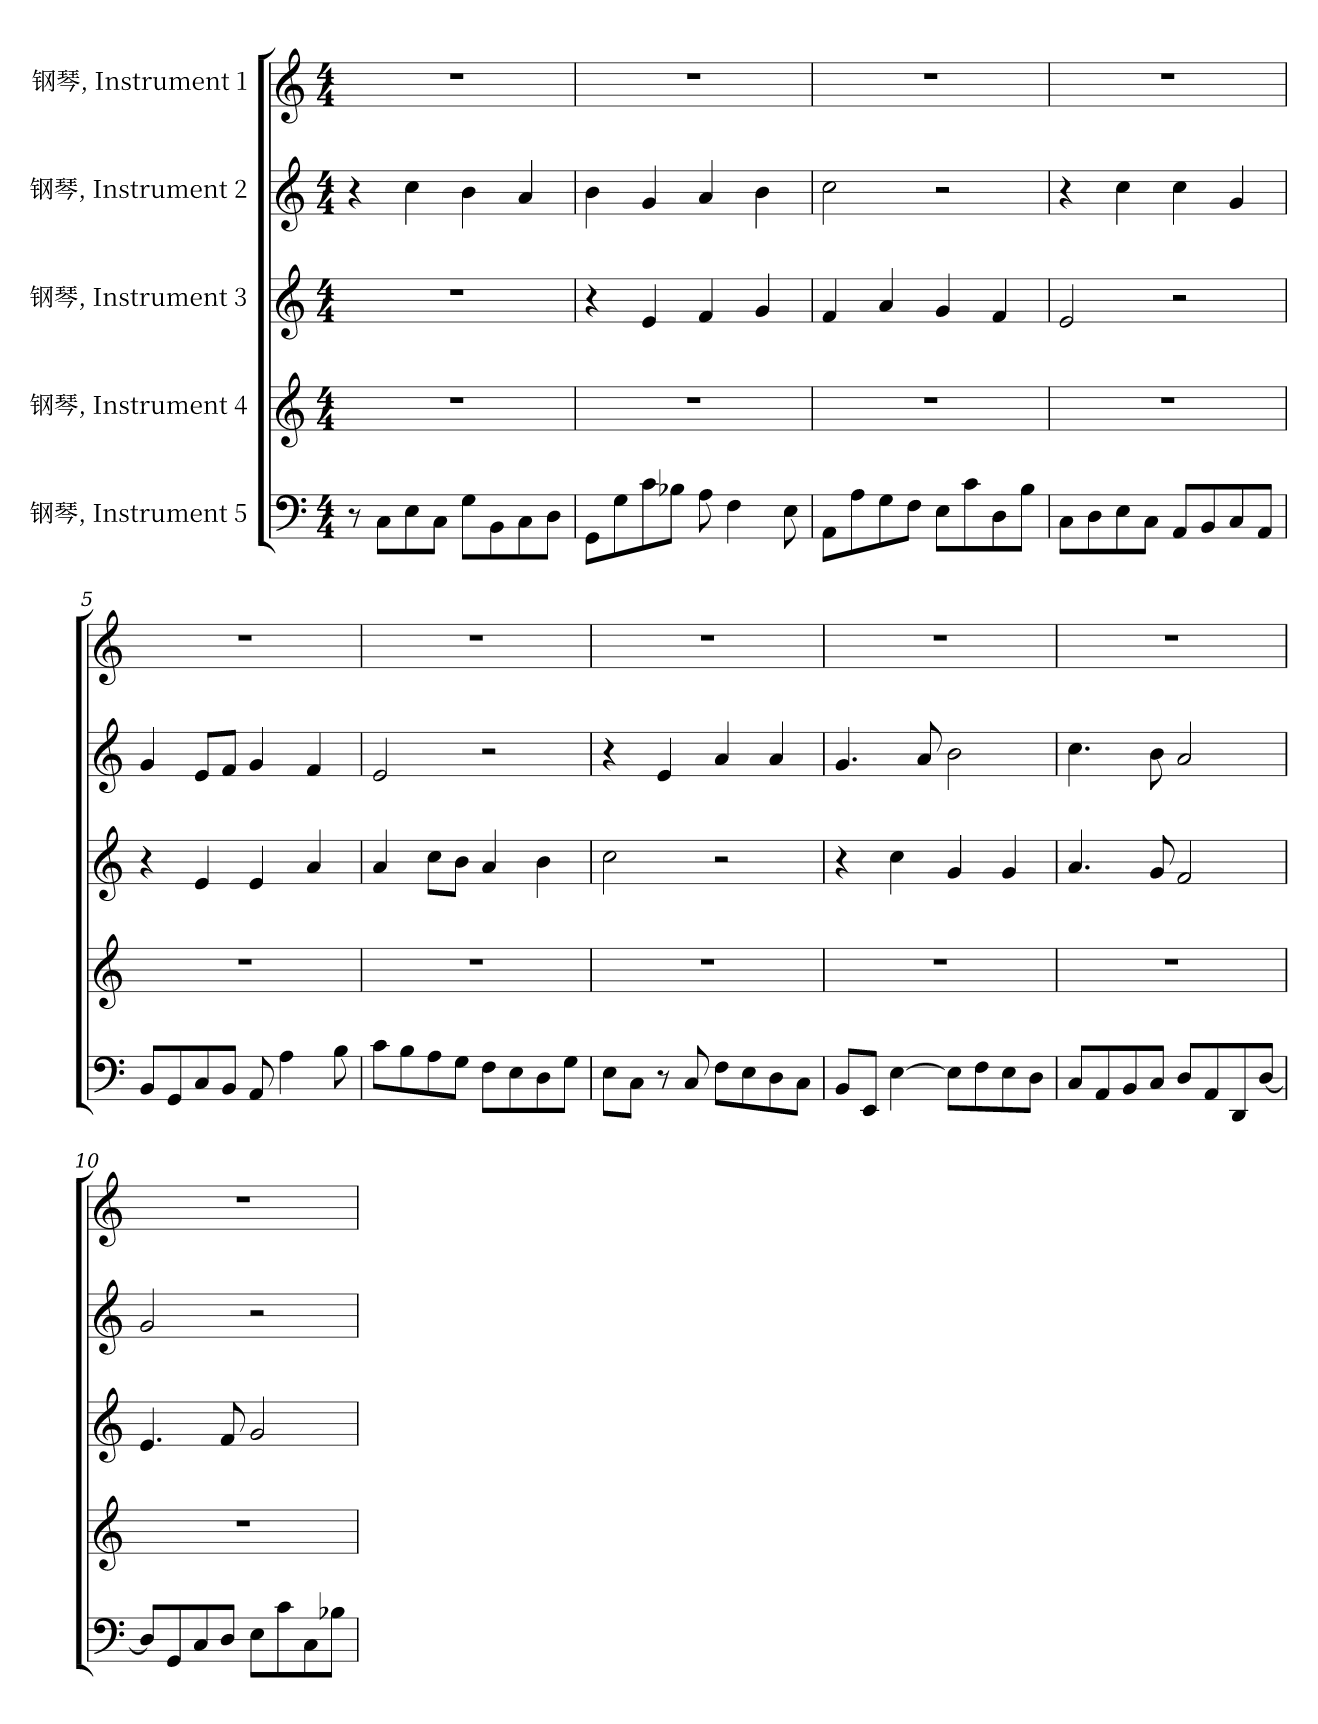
**kern	**kern	**kern	**kern	**kern
*part5	*part4	*part3	*part2	*part1
*staff5	*staff4	*staff3	*staff2	*staff1
*I"钢琴, Instrument 5	*I"钢琴, Instrument 4	*I"钢琴, Instrument 3	*I"钢琴, Instrument 2	*I"钢琴, Instrument 1
*clefF4	*clefG2	*clefG2	*clefG2	*clefG2
*k[]	*k[]	*k[]	*k[]	*k[]
*M4/4	*M4/4	*M4/4	*M4/4	*M4/4
*MM88	*MM88	*MM88	*MM88	*MM88
=1	=1	=1	=1	=1
8r	1r	1r	4r	1r
8C\L	.	.	.	.
8E\	.	.	4cc\	.
8C\J	.	.	.	.
8G\L	.	.	4b\	.
8BB\	.	.	.	.
8C\	.	.	4a/	.
8D\J	.	.	.	.
=2	=2	=2	=2	=2
8GG\L	1r	4r	4b\	1r
8G\	.	.	.	.
8c\	.	4e/	4g/	.
8B-X\J	.	.	.	.
8A\	.	4f/	4a/	.
4F\	.	.	.	.
.	.	4g/	4b\	.
8E\	.	.	.	.
=3	=3	=3	=3	=3
8AA\L	1r	4f/	2cc\	1r
8A\	.	.	.	.
8G\	.	4a/	.	.
8F\J	.	.	.	.
8E\L	.	4g/	2r	.
8c\	.	.	.	.
8D\	.	4f/	.	.
8B\J	.	.	.	.
=4	=4	=4	=4	=4
8C\L	1r	2e/	4r	1r
8D\	.	.	.	.
8E\	.	.	4cc\	.
8C\J	.	.	.	.
8AA/L	.	2r	4cc\	.
8BB/	.	.	.	.
8C/	.	.	4g/	.
8AA/J	.	.	.	.
!!LO:LB:g=z
=5	=5	=5	=5	=5
8BB/L	1r	4r	4g/	1r
8GG/	.	.	.	.
8C/	.	4e/	8e/L	.
8BB/J	.	.	8f/J	.
8AA/	.	4e/	4g/	.
4A\	.	.	.	.
.	.	4a/	4f/	.
8B\	.	.	.	.
=6	=6	=6	=6	=6
8c\L	1r	4a/	2e/	1r
8B\	.	.	.	.
8A\	.	8cc\L	.	.
8G\J	.	8b\J	.	.
8F\L	.	4a/	2r	.
8E\	.	.	.	.
8D\	.	4b\	.	.
8G\J	.	.	.	.
=7	=7	=7	=7	=7
8E\L	1r	2cc\	4r	1r
8C\J	.	.	.	.
8r	.	.	4e/	.
8C/	.	.	.	.
8F\L	.	2r	4a/	.
8E\	.	.	.	.
8D\	.	.	4a/	.
8C\J	.	.	.	.
=8	=8	=8	=8	=8
8BB/L	1r	4r	4.g/	1r
8EE/J	.	.	.	.
[4E\	.	4cc\	.	.
.	.	.	8a/	.
8E\L]	.	4g/	2b\	.
8F\	.	.	.	.
8E\	.	4g/	.	.
8D\J	.	.	.	.
=9	=9	=9	=9	=9
8C/L	1r	4.a/	4.cc\	1r
8AA/	.	.	.	.
8BB/	.	.	.	.
8C/J	.	8g/	8b\	.
8D/L	.	2f/	2a/	.
8AA/	.	.	.	.
8DD/	.	.	.	.
[8D/J	.	.	.	.
!!LO:PB:g=z
=10	=10	=10	=10	=10
8D/L]	1r	4.e/	2g/	1r
8GG/	.	.	.	.
8C/	.	.	.	.
8D/J	.	8f/	.	.
8E\L	.	2g/	2r	.
8c\	.	.	.	.
8C\	.	.	.	.
8B-X\J	.	.	.	.
=	=	=	=	=
*-	*-	*-	*-	*-
